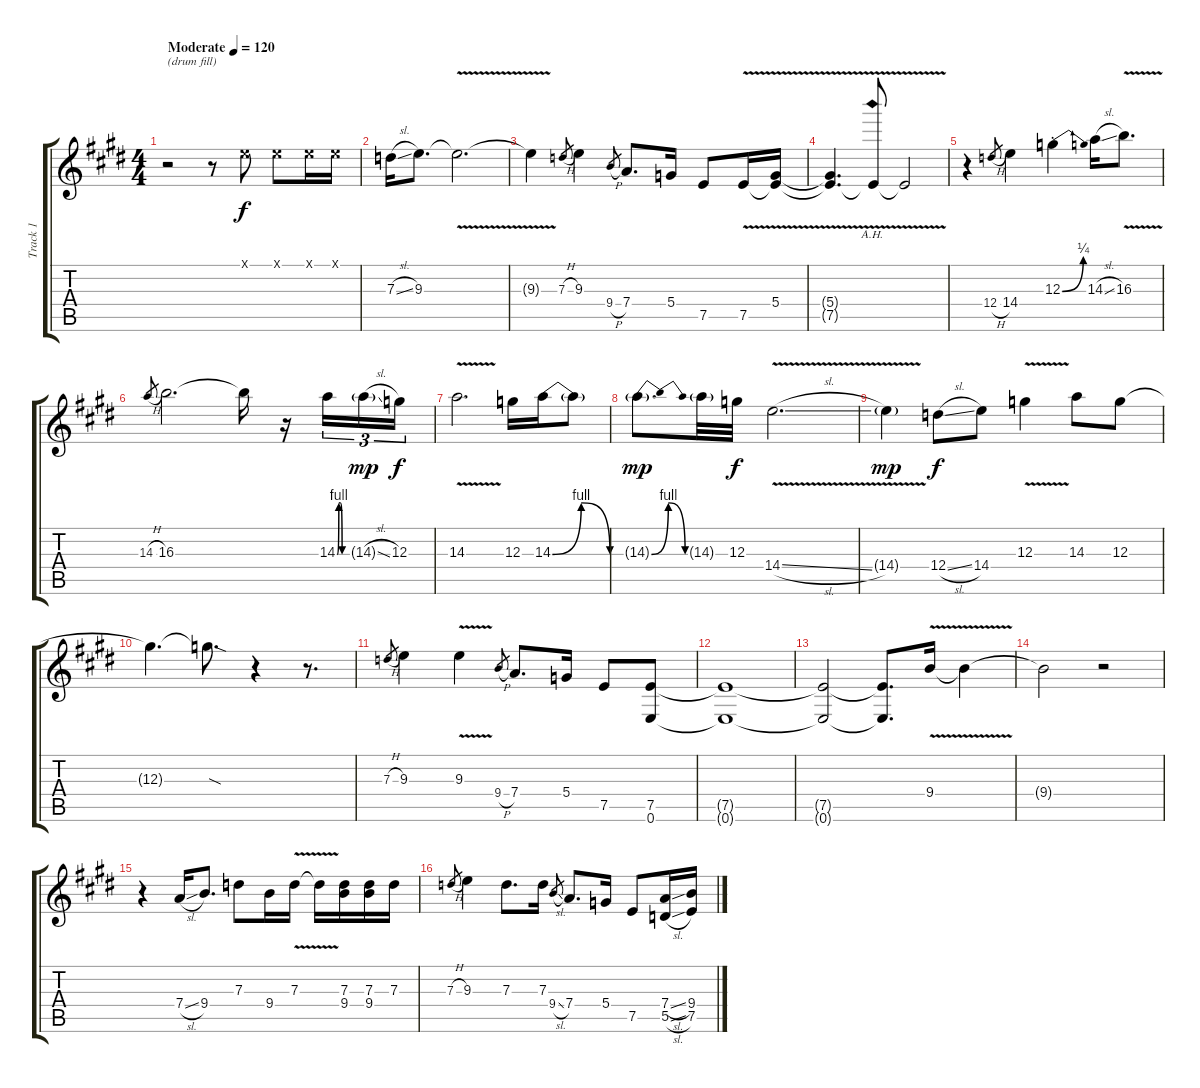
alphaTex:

\track ("Track 1" "Track 1") {instrument distortionguitar}
\staff {score tabs}
\tuning (E4 B3 G3 D3 A2 E2) {hide}
\ts (4 4)
\tempo (120 "Moderate")
\clef g2
\ks e
r.2{txt "(drum fill)" dy f instrument distortionguitar} r.8 0.1{x}.8 0.1{x}.8 0.1{x}.16 0.1{x}.16 |
7.3{sl}.16 9.3.8{d} 9.3{v t}.2{d} |
9.3{t}.4 7.3{h}.8{gr} 9.3.4 9.4{h}.8{gr} 7.4.8{d} 5.4.16 7.5.8 7.5{v}.16 (5.4{v} 7.5{t}).16 |
(5.4{t} 7.5{t}).4{d} 7.5{ah 3 v t}.8 7.5{t}.2 |
r.4 12.4{h}.8{gr} 14.4.4 12.3{be (bend 0 0 60 1) st}.4 14.3{sl}.16 16.3{v}.8{d} |
14.3{h}.8{gr} 16.3.2{d} 16.3{t}.16 r.16 14.3{be (custom 0 0 10 4 20 4 30 0 60 0)}.16{tu (3 2)} 14.3{sl g}.16{tu (3 2) dy mp} 12.3.16{tu (3 2) dy f} |
14.3{v}.2{d} 12.3.16 14.3{be (bendrelease 0 0 15 4 15 4 60 0)}.16 14.3{t}.8 |
14.3{be (bendrelease 0 0 10 4 10 4 60 0) g}.8{d dy mp} 14.3{g}.32 12.3.32{dy f} 14.4{v sl}.2{d} |
14.4{v g}.4{dy mp} 12.4{sl}.8{dy f} 14.4.8 12.3{v}.4 14.3.8 12.3.8 |
12.3{t}.4{d} 12.3{sod t}.8{d} r.4 r.8{d} |
7.3{h}.8{gr} 9.3.4 9.3{v}.4 9.4{h}.8{gr} 7.4.8{d} 5.4.16 7.5.8 (7.5 0.6).8 |
(7.5{t} 0.6{t}).1 |
(7.5{t} 0.6{t}).2 (7.5{t} 0.6{t}).8{d} 9.4{v}.16 9.4{t}.4 |
9.4{t}.2 r.2 |
r.4 7.4{sl}.16 9.4.8{d} 7.3.8 9.4.16 7.3{v}.16 7.3{t}.16 (7.3 9.4).16 (7.3 9.4).16 7.3.16 |
7.3{h}.8{gr} 9.3.4 7.3.8{d} 7.3.16 9.4{sl}.8{gr} 7.4.8{d} 5.4.16 7.5.8 (7.4{sl} 5.5{sl}).16 (9.4 7.5).16
